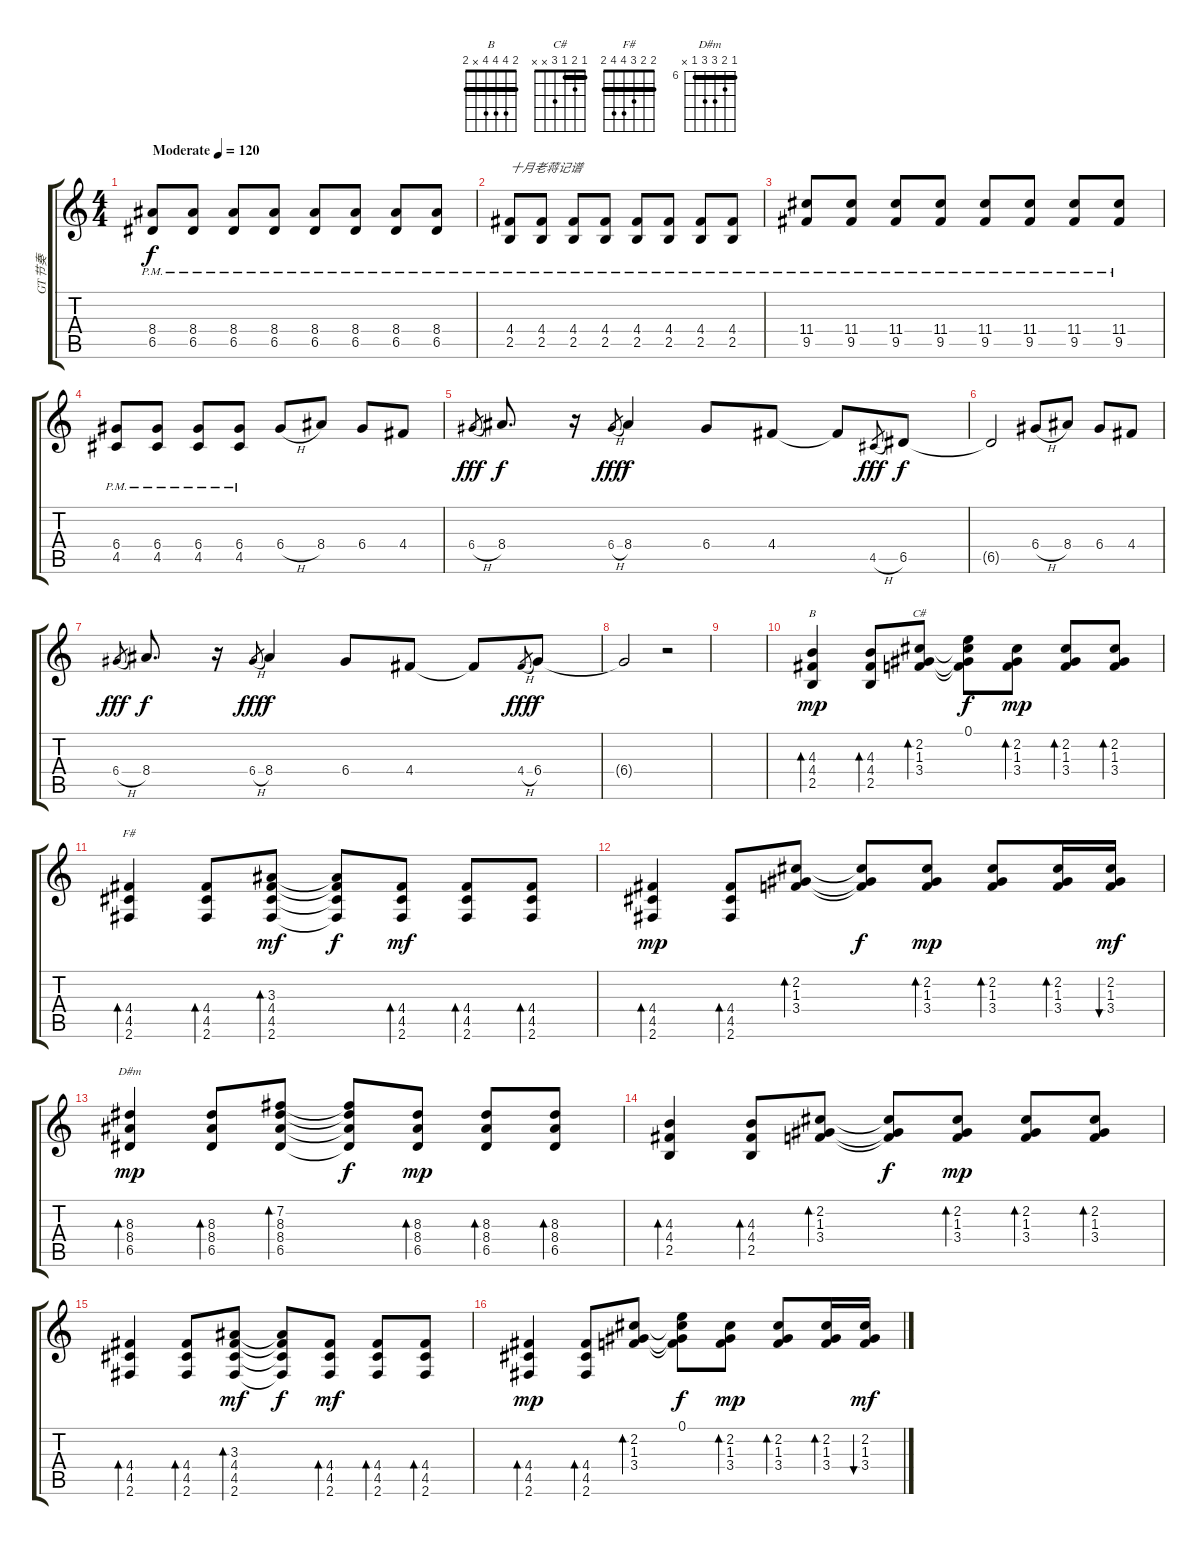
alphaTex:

\track ("GT节奏" "GT节奏") {instrument acousticguitarsteel}
\staff {score tabs}
\tuning (E4 B3 G3 D3 A2 E2) {hide}
\chord ("B" 2 4 4 4 x 2) {barre 2}
\chord ("C#" 1 2 1 3 x x) {barre 1}
\chord ("F#" 2 2 3 4 4 2) {barre 2}
\chord ("D#m" 6 7 8 8 6 x) {firstfret 6 barre 6}
\ts (4 4)
\tempo (120 "Moderate")
\clef g2
\ks c
(8.4{pm} 6.5{pm}).8{dy f instrument acousticguitarsteel} (8.4{pm} 6.5{pm}).8 (8.4{pm} 6.5{pm}).8 (8.4{pm} 6.5{pm}).8 (8.4{pm} 6.5{pm}).8 (8.4{pm} 6.5{pm}).8 (8.4{pm} 6.5{pm}).8 (8.4{pm} 6.5{pm}).8 |
(4.4{pm} 2.5{pm}).8{txt "十月老蒋记谱"} (4.4{pm} 2.5{pm}).8 (4.4{pm} 2.5{pm}).8 (4.4{pm} 2.5{pm}).8 (4.4{pm} 2.5{pm}).8 (4.4{pm} 2.5{pm}).8 (4.4{pm} 2.5{pm}).8 (4.4{pm} 2.5{pm}).8 |
(11.4{pm} 9.5{pm}).8 (11.4{pm} 9.5{pm}).8 (11.4{pm} 9.5{pm}).8 (11.4{pm} 9.5{pm}).8 (11.4{pm} 9.5{pm}).8 (11.4{pm} 9.5{pm}).8 (11.4{pm} 9.5{pm}).8 (11.4{pm} 9.5{pm}).8 |
(6.4{pm} 4.5{pm}).8 (6.4{pm} 4.5{pm}).8 (6.4{pm} 4.5{pm}).8 (6.4{pm} 4.5{pm}).8 6.4{h}.8{instrument overdrivenguitar} 8.4.8 6.4.8 4.4.8 |
6.4{h}.8{gr dy fff} 8.4.8{d dy f} r.16 6.4{h}.8{gr dy fff} 8.4.4{dy f} 6.4.8 4.4.8 4.4{t}.8 4.5{h}.8{gr dy fff} 6.5.8{dy f} |
6.5{t}.2 6.4{h}.8 8.4.8 6.4.8 4.4.8 |
6.4{h}.8{gr dy fff} 8.4.8{d dy f} r.16 6.4{h}.8{gr dy fff} 8.4.4{dy f} 6.4.8 4.4.8 4.4{t}.8 4.4{h}.8{gr dy fff} 6.4.8{dy f} |
6.4{t}.2 r.2 |
|
(4.3 4.4 2.5).4{bd 60 ch "B" dy mp volume 7 instrument acousticguitarsteel} (4.3 4.4 2.5).8{bd 60} (2.2 1.3 3.4).8{bd 60 ch "C#"} (0.1 2.2{t} 1.3{t} 3.4{t}).8{dy f} (2.2 1.3 3.4).8{bd 60 dy mp} (2.2 1.3 3.4).8{bd 60} (2.2 1.3 3.4).8{bd 60} |
(4.4 4.5 2.6).4{bd 60 ch "F#"} (4.4 4.5 2.6).8{bd 60} (3.3 4.4 4.5 2.6).8{bd 60 dy mf} (3.3{t} 4.4{t} 4.5{t} 2.6{t}).8{dy f} (4.4 4.5 2.6).8{bd 60 dy mf} (4.4 4.5 2.6).8{bd 60} (4.4 4.5 2.6).8{bd 60} |
(4.4 4.5 2.6).4{bd 60 dy mp} (4.4 4.5 2.6).8{bd 60} (2.2 1.3 3.4).8{bd 60} (2.2{t} 1.3{t} 3.4{t}).8{dy f} (2.2 1.3 3.4).8{bd 60 dy mp} (2.2 1.3 3.4).8{bd 60} (2.2 1.3 3.4).16{bd 60} (2.2 1.3 3.4).16{bu 60 dy mf} |
(8.3 8.4 6.5).4{bd 60 ch "D#m" dy mp} (8.3 8.4 6.5).8{bd 60} (7.2 8.3 8.4 6.5).8{bd 60} (7.2{t} 8.3{t} 8.4{t} 6.5{t}).8{dy f} (8.3 8.4 6.5).8{bd 60 dy mp} (8.3 8.4 6.5).8{bd 60} (8.3 8.4 6.5).8{bd 60} |
(4.3 4.4 2.5).4{bd 60 volume 7 instrument acousticguitarsteel} (4.3 4.4 2.5).8{bd 60} (2.2 1.3 3.4).8{bd 60} (2.2{t} 1.3{t} 3.4{t}).8{dy f} (2.2 1.3 3.4).8{bd 60 dy mp} (2.2 1.3 3.4).8{bd 60} (2.2 1.3 3.4).8{bd 60} |
(4.4 4.5 2.6).4{bd 60} (4.4 4.5 2.6).8{bd 60} (3.3 4.4 4.5 2.6).8{bd 60 dy mf} (3.3{t} 4.4{t} 4.5{t} 2.6{t}).8{dy f} (4.4 4.5 2.6).8{bd 60 dy mf} (4.4 4.5 2.6).8{bd 60} (4.4 4.5 2.6).8{bd 60} |
(4.4 4.5 2.6).4{bd 60 dy mp} (4.4 4.5 2.6).8{bd 60} (2.2 1.3 3.4).8{bd 60} (0.1 2.2{t} 1.3{t} 3.4{t}).8{dy f} (2.2 1.3 3.4).8{bd 60 dy mp} (2.2 1.3 3.4).8{bd 60} (2.2 1.3 3.4).16{bd 60} (2.2 1.3 3.4).16{bu 60 dy mf}
